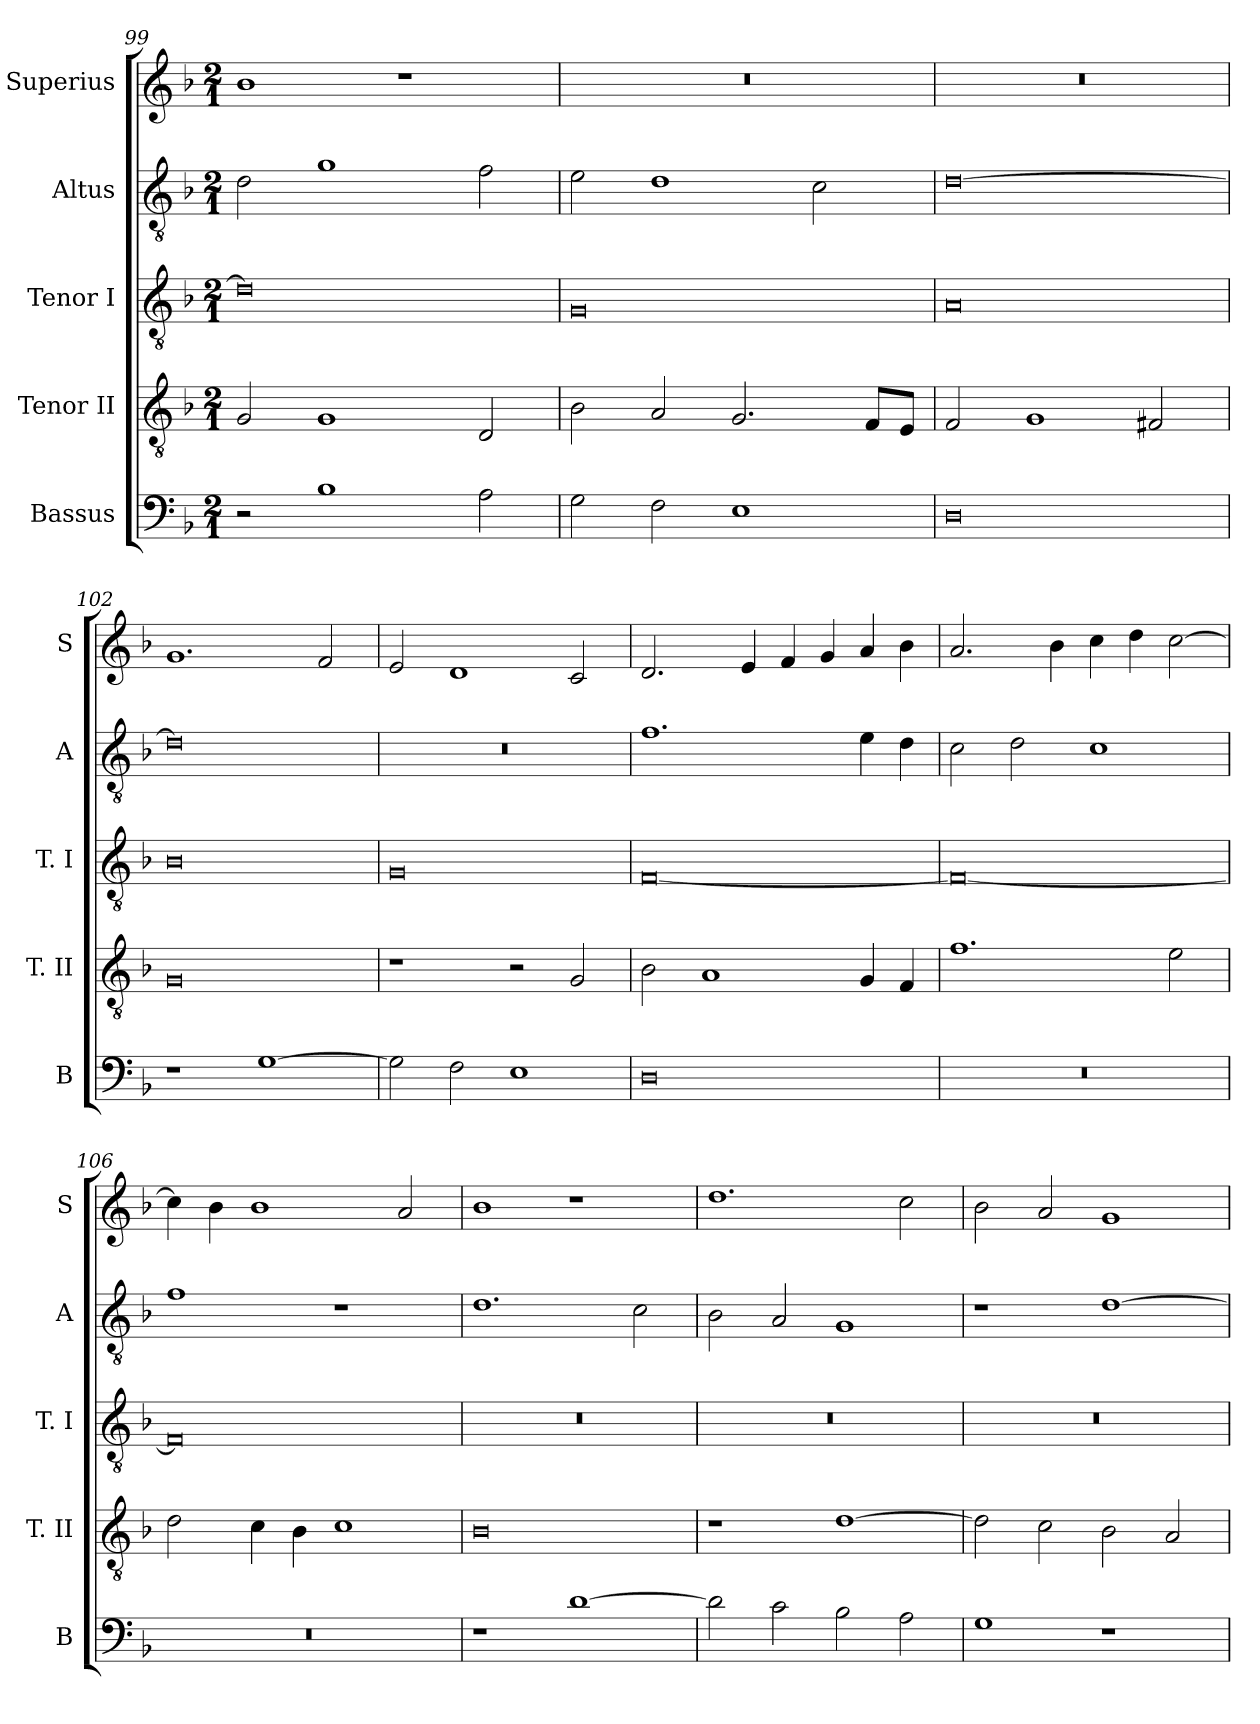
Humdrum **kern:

**kern	**kern	**kern	**kern	**kern
*part5	*part4	*part3	*part2	*part1
*staff5	*staff4	*staff3	*staff2	*staff1
*I"Bassus	*I"Tenor II	*I"Tenor I	*I"Altus	*I"Superius
*I'B	*I'T. II	*I'T. I	*I'A	*I'S
*clefF4	*clefGv2	*clefGv2	*clefGv2	*clefG2
*k[b-]	*k[b-]	*k[b-]	*k[b-]	*k[b-]
*F:	*F:	*F:	*F:	*F:
*M2/1	*M2/1	*M2/1	*M2/1	*M2/1
=99	=99	=99	=99	=99
2r	2G	0d]	2d	1b-
1B-	1G	.	1g	.
.	.	.	.	1r
2A	2D	.	2f	.
=100	=100	=100	=100	=100
2G	2B-	0G	2e	0r
2F	2A	.	1d	.
1E	2.G	.	.	.
.	.	.	2c	.
.	8FL	.	.	.
.	8EJ	.	.	.
=101	=101	=101	=101	=101
0D	2F	0A	[0d	0r
.	1G	.	.	.
.	2F#X	.	.	.
=102	=102	=102	=102	=102
1r	0G	0B-	0d]	1.g
[1G	.	.	.	.
.	.	.	.	2f
=103	=103	=103	=103	=103
2G]	1r	0G	0r	2e
2F	.	.	.	1d
1E	2r	.	.	.
.	2G	.	.	2c
=104	=104	=104	=104	=104
0D	2B-	[0F	1.f	2.d
.	1A	.	.	.
.	.	.	.	4e
.	.	.	.	4f
.	.	.	.	4g
.	4G	.	4e	4a
.	4F	.	4d	4b-
=105	=105	=105	=105	=105
0r	1.f	0F_	2c	2.a
.	.	.	2d	.
.	.	.	.	4b-
.	.	.	1c	4cc
.	.	.	.	4dd
.	2e	.	.	[2cc
=106	=106	=106	=106	=106
0r	2d	0F]	1f	4cc]
.	.	.	.	4b-
.	4c	.	.	1b-
.	4B-	.	.	.
.	1c	.	1r	.
.	.	.	.	2a
=107	=107	=107	=107	=107
1r	0B-	0r	1.d	1b-
[1d	.	.	.	1r
.	.	.	2c	.
=108	=108	=108	=108	=108
2d]	1r	0r	2B-	1.dd
2c	.	.	2A	.
2B-	[1d	.	1G	.
2A	.	.	.	2cc
=109	=109	=109	=109	=109
1G	2d]	0r	1r	2b-
.	2c	.	.	2a
1r	2B-	.	[1d	1g
.	2A	.	.	.
=	=	=	=	=
*-	*-	*-	*-	*-
